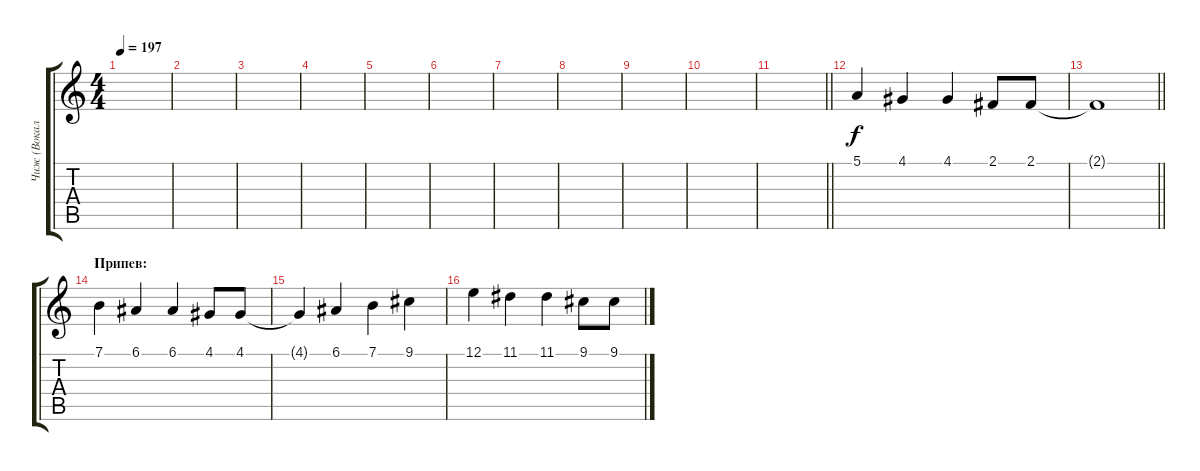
\track ("Чиж (Вокал)" "Чиж (Вокал") {instrument tenorsax}
\staff {score tabs}
\tuning (E4 B3 G3 D3 A2 E2) {hide}
\ts (4 4)
\tempo 197
\clef g2
\ks c
|
|
|
|
|
|
|
|
|
|
\barLineRight lightlight
|
\section ("" "")
5.1.4 4.1.4 4.1.4 2.1.8 2.1.8 |
\barLineRight lightlight
2.1{t}.1 |
\section ("" "Припев:")
7.1.4 6.1.4 6.1.4 4.1.8 4.1.8 |
4.1{t}.4 6.1.4 7.1.4 9.1.4 |
12.1.4 11.1.4 11.1.4 9.1.8 9.1.8
